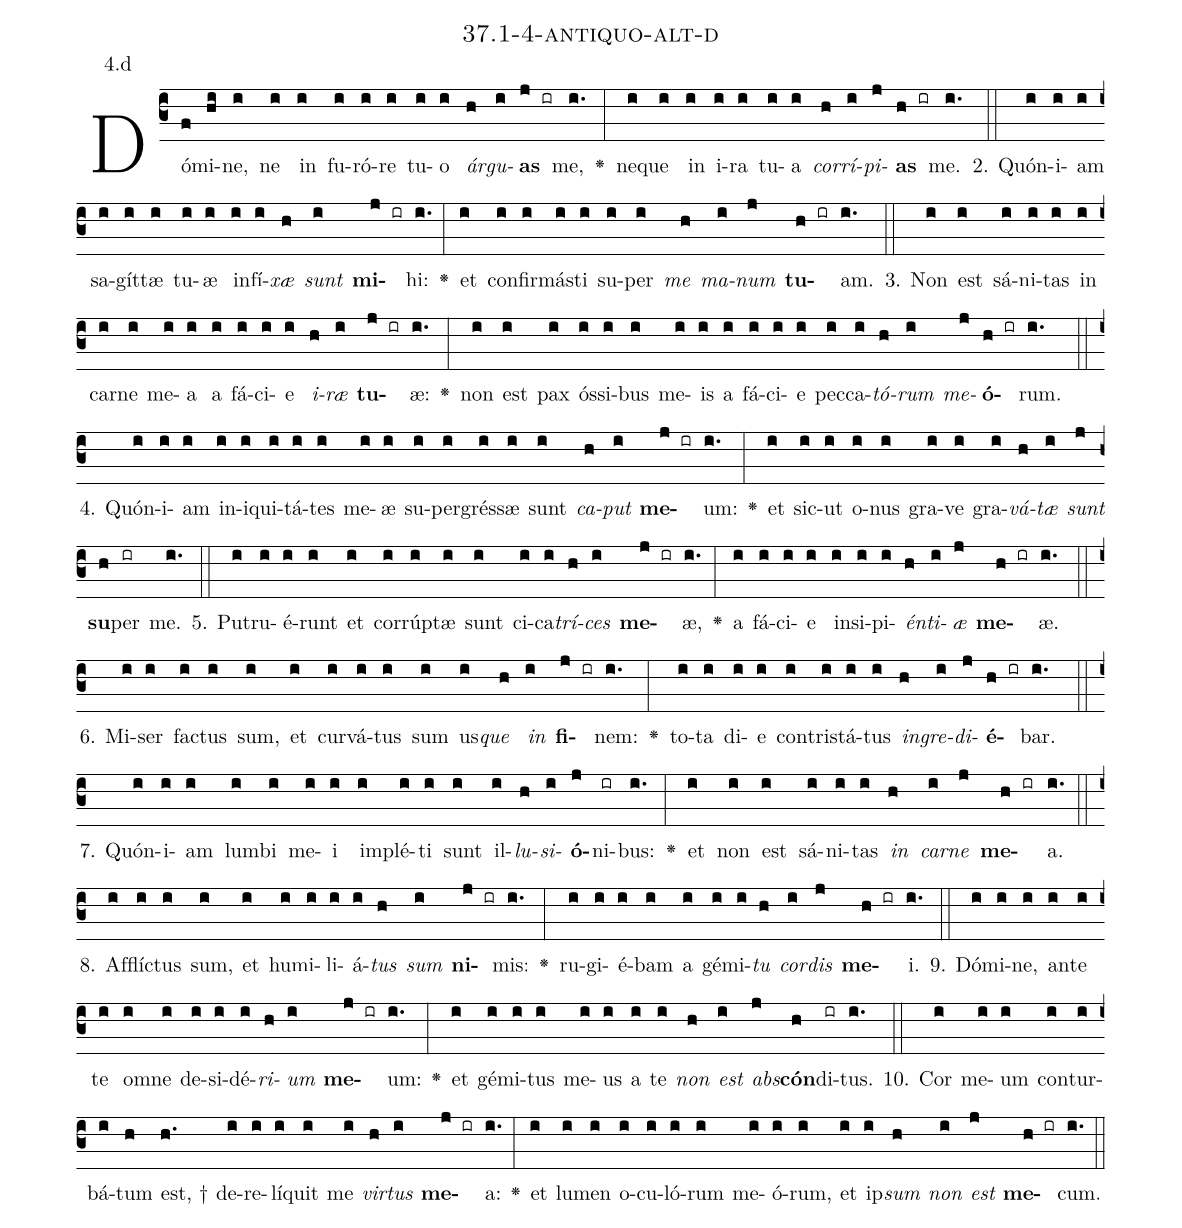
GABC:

name: 37.1-4-antiquo-alt-d;
annotation: 4.d;
%%
(c3)Dó(f)mi(hi)ne,(i) ne(i) in(i) fu(i)ró(i)re(i) tu(i)o(i) <i>ár</i>(h)<i>gu</i>(i)<b>as</b>(j ir) me,(i.) <v>\greheightstar</v>(:) ne(i)que(i) in(i) i(i)ra(i) tu(i)a(i) <i>cor</i>(h)<i>rí</i>(i)<i>pi</i>(j)<b>as</b>(h ir) me.(i.) (::)
2. Quón(i)i(i)am(i) sa(i)gít(i)tæ(i) tu(i)æ(i) in(i)fí(i)<i>xæ</i>(h) <i>sunt</i>(i) <b>mi</b>(j ir)hi:(i.) <v>\greheightstar</v>(:) et(i) con(i)fir(i)más(i)ti(i) su(i)per(i) <i>me</i>(h) <i>ma</i>(i)<i>num</i>(j) <b>tu</b>(h ir)am.(i.) (::)
3. Non(i) est(i) sá(i)ni(i)tas(i) in(i) car(i)ne(i) me(i)a(i) a(i) fá(i)ci(i)e(i) <i>i</i>(h)<i>ræ</i>(i) <b>tu</b>(j ir)æ:(i.) <v>\greheightstar</v>(:) non(i) est(i) pax(i) ós(i)si(i)bus(i) me(i)is(i) a(i) fá(i)ci(i)e(i) pec(i)ca(i)<i>tó</i>(h)<i>rum</i>(i) <i>me</i>(j)<b>ó</b>(h ir)rum.(i.) (::)
4. Quón(i)i(i)am(i) in(i)i(i)qui(i)tá(i)tes(i) me(i)æ(i) su(i)per(i)grés(i)sæ(i) sunt(i) <i>ca</i>(h)<i>put</i>(i) <b>me</b>(j ir)um:(i.) <v>\greheightstar</v>(:) et(i) sic(i)ut(i) o(i)nus(i) gra(i)ve(i) gra(i)<i>vá</i>(h)<i>tæ</i>(i) <i>sunt</i>(j) <b>su</b>(h)per(ir) me.(i.) (::)
5. Pu(i)tru(i)é(i)runt(i) et(i) cor(i)rúp(i)tæ(i) sunt(i) ci(i)ca(i)<i>trí</i>(h)<i>ces</i>(i) <b>me</b>(j ir)æ,(i.) <v>\greheightstar</v>(:) a(i) fá(i)ci(i)e(i) in(i)si(i)pi(i)<i>én</i>(h)<i>ti</i>(i)<i>æ</i>(j) <b>me</b>(h ir)æ.(i.) (::)
6. Mi(i)ser(i) fac(i)tus(i) sum,(i) et(i) cur(i)vá(i)tus(i) sum(i) us(i)<i>que</i>(h) <i>in</i>(i) <b>fi</b>(j ir)nem:(i.) <v>\greheightstar</v>(:) to(i)ta(i) di(i)e(i) con(i)tris(i)tá(i)tus(i) <i>in</i>(h)<i>gre</i>(i)<i>di</i>(j)<b>é</b>(h ir)bar.(i.) (::)
7. Quón(i)i(i)am(i) lum(i)bi(i) me(i)i(i) im(i)plé(i)ti(i) sunt(i) il(i)<i>lu</i>(h)<i>si</i>(i)<b>ó</b>(j)ni(ir)bus:(i.) <v>\greheightstar</v>(:) et(i) non(i) est(i) sá(i)ni(i)tas(i) <i>in</i>(h) <i>car</i>(i)<i>ne</i>(j) <b>me</b>(h ir)a.(i.) (::)
8. Af(i)flíc(i)tus(i) sum,(i) et(i) hu(i)mi(i)li(i)á(i)<i>tus</i>(h) <i>sum</i>(i) <b>ni</b>(j ir)mis:(i.) <v>\greheightstar</v>(:) ru(i)gi(i)é(i)bam(i) a(i) gé(i)mi(i)<i>tu</i>(h) <i>cor</i>(i)<i>dis</i>(j) <b>me</b>(h ir)i.(i.) (::)
9. Dó(i)mi(i)ne,(i) an(i)te(i) te(i) om(i)ne(i) de(i)si(i)dé(i)<i>ri</i>(h)<i>um</i>(i) <b>me</b>(j ir)um:(i.) <v>\greheightstar</v>(:) et(i) gé(i)mi(i)tus(i) me(i)us(i) a(i) te(i) <i>non</i>(h) <i>est</i>(i) <i>abs</i>(j)<b>cón</b>(h)di(ir)tus.(i.) (::)
10. Cor(i) me(i)um(i) con(i)tur(i)bá(i)tum(h) est, †(h.) de(i)re(i)lí(i)quit(i) me(i) <i>vir</i>(h)<i>tus</i>(i) <b>me</b>(j ir)a:(i.) <v>\greheightstar</v>(:) et(i) lu(i)men(i) o(i)cu(i)ló(i)rum(i) me(i)ó(i)rum,(i) et(i) ip(i)<i>sum</i>(h) <i>non</i>(i) <i>est</i>(j) <b>me</b>(h ir)cum.(i.) (::)
